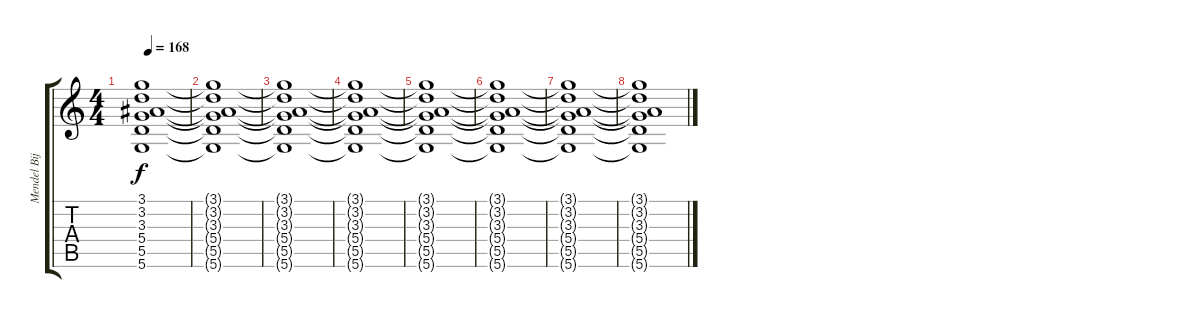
\track ("Mendel Bij de Leij K-Bende 2004" "Mendel Bij") {instrument overdrivenguitar}
\staff {score tabs}
\tuning (E4 B3 G3 D3 A2 D2) {hide}
\ts (4 4)
\tempo 168
\clef g2
\ks c
(3.1 3.2 3.3 5.4 5.5 5.6).1{dy f} |
(3.1{t} 3.2{t} 3.3{t} 5.4{t} 5.5{t} 5.6{t}).1 |
(3.1{t} 3.2{t} 3.3{t} 5.4{t} 5.5{t} 5.6{t}).1 |
(3.1{t} 3.2{t} 3.3{t} 5.4{t} 5.5{t} 5.6{t}).1 |
(3.1{t} 3.2{t} 3.3{t} 5.4{t} 5.5{t} 5.6{t}).1 |
(3.1{t} 3.2{t} 3.3{t} 5.4{t} 5.5{t} 5.6{t}).1 |
(3.1{t} 3.2{t} 3.3{t} 5.4{t} 5.5{t} 5.6{t}).1 |
(3.1{t} 3.2{t} 3.3{t} 5.4{t} 5.5{t} 5.6{t}).1
